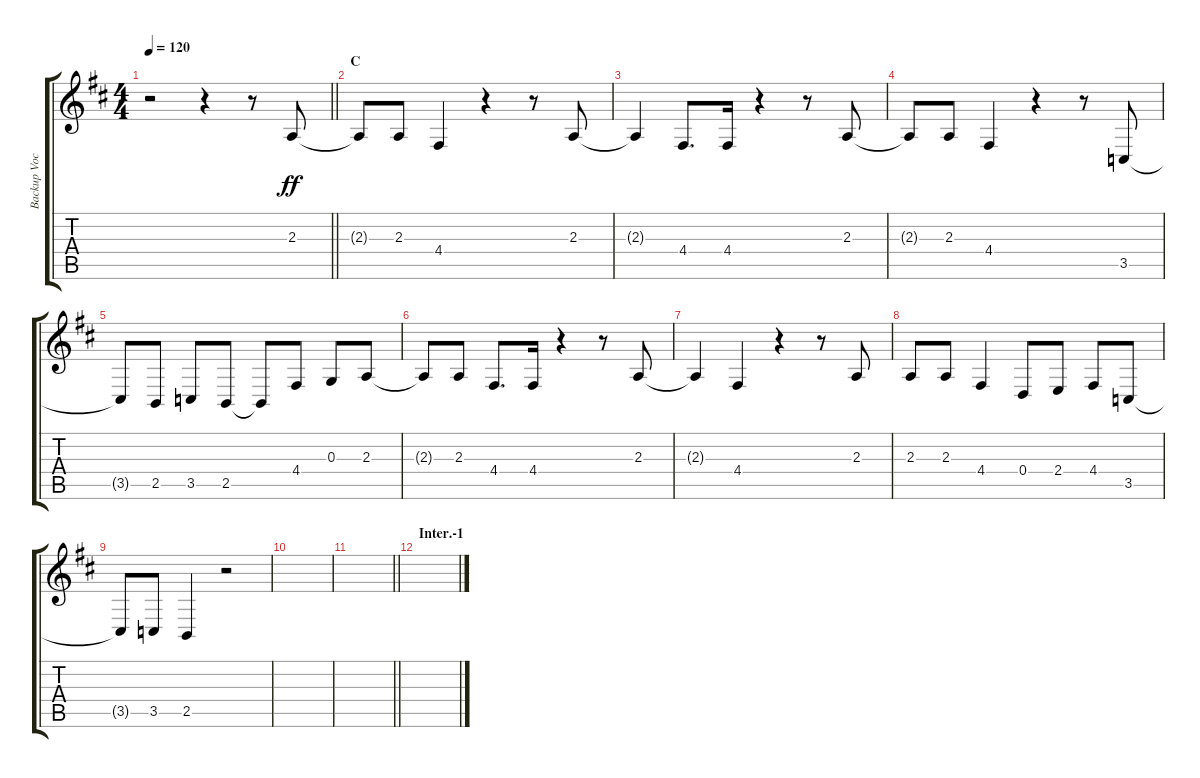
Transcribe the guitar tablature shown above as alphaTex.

\track ("Backup Vocals" "Backup Voc") {instrument altosax}
\staff {score tabs}
\tuning (E4 B3 G3 D3 A2 E2) {hide}
\ts (4 4)
\tempo 120
\clef g2
\barLineRight lightlight
\ks d
r.2{dy ff} r.4 r.8 2.3.8 |
\section ("" "C")
2.3{t}.8 2.3.8 4.4.4 r.4 r.8 2.3.8 |
2.3{t}.4 4.4.8{d} 4.4.16 r.4 r.8 2.3.8 |
2.3{t}.8 2.3.8 4.4.4 r.4 r.8 3.5.8 |
3.5{t}.8 2.5.8 3.5.8 2.5.8 2.5{t}.8 4.4.8 0.3.8 2.3.8 |
2.3{t}.8 2.3.8 4.4.8{d} 4.4.16 r.4 r.8 2.3.8 |
2.3{t}.4 4.4.4 r.4 r.8 2.3.8 |
2.3.8 2.3.8 4.4.4 0.4.8 2.4.8 4.4.8 3.5.8 |
3.5{t}.8 3.5.8 2.5.4 r.2 |
|
\barLineRight lightlight
|
\section ("" "Inter.-1")
